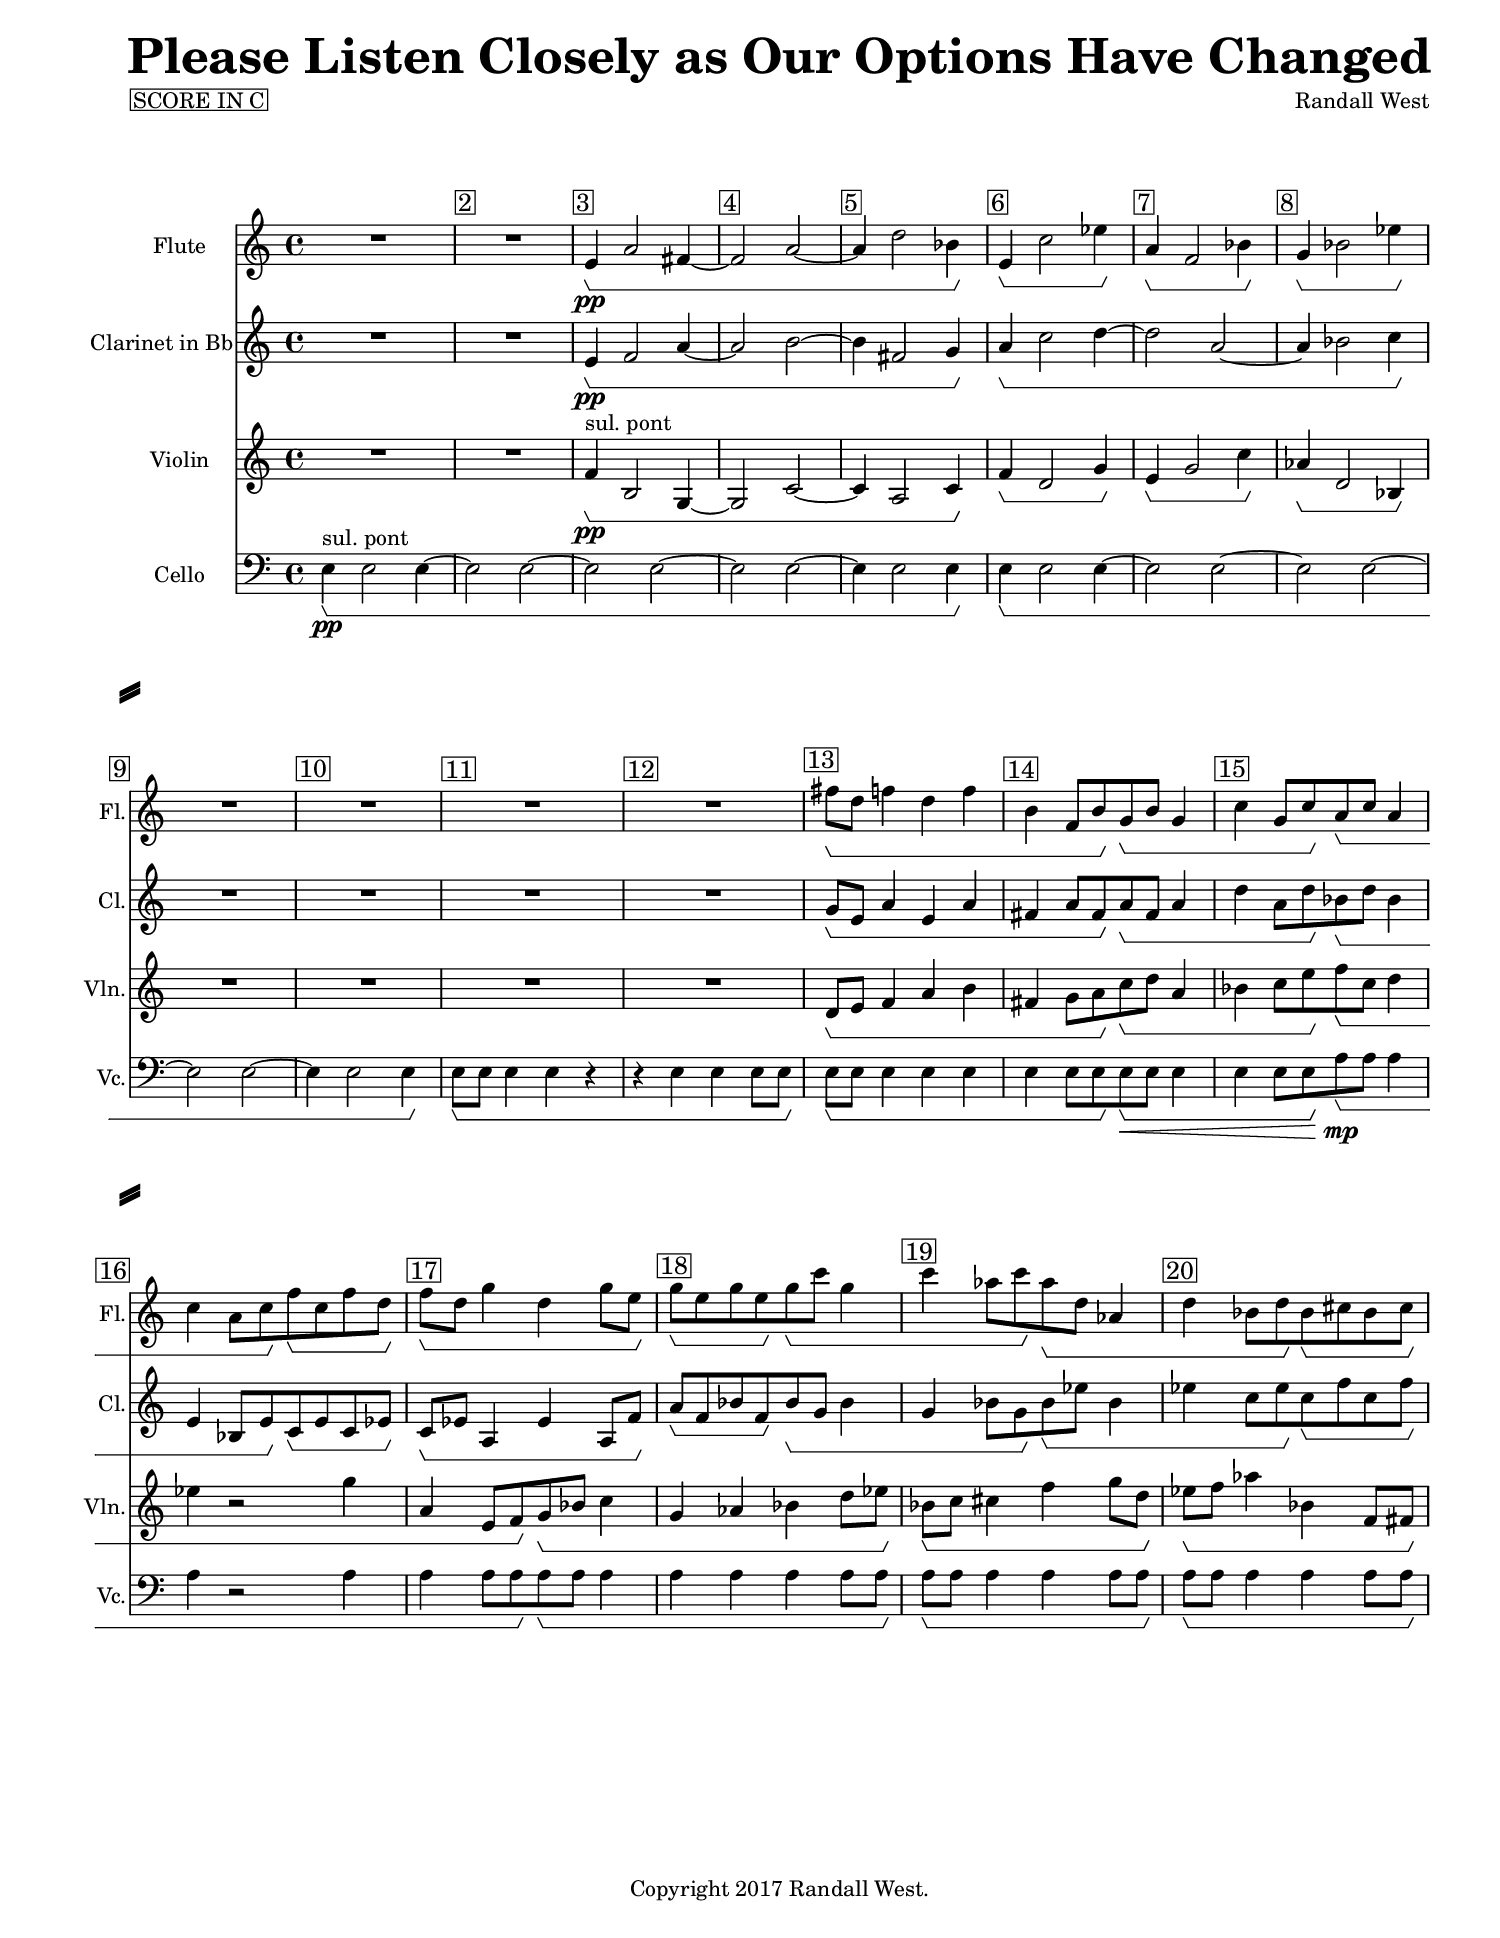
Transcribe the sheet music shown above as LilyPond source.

% 2017-09-14 22:49

\version "2.19.54"
\language "english"

#(set-global-staff-size 19)

\header {
    composer = "Randall West"
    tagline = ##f
    poet = \markup { \box "SCORE IN C" } %HACKY WAY TO GET SCORE IN C IN THERE !!!!!!
    title = \markup {
        \column {
            \center-align {
                \fontsize #3 {
                    "Please Listen Closely as Our Options Have Changed"
                }
            }
        }
    }
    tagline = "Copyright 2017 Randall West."
}

  #(set! paper-alist (cons '("10x13" . (cons (* 10 in) (* 13 in))) paper-alist))

  \paper {
    #(set-paper-size "10x13")
    %#(set-paper-size "letter")
    left-margin = 22\mm
    system-separator-markup = \slashSeparator
    markup-system-spacing = #'(
        (basic-distance . 0)
        (minimum-distance . 0)
        (padding . 8)
        (stretchability . 0)
    )
    system-system-spacing = #'(
        (basic-distance . 12)
        (minimum-distance . 18)
        (padding . 12)
        (stretchability . 20)
    )
}

\layout {
    \set Score.markFormatter = #format-mark-circle-letters 
    \context {        
        \Score
        
        % \remove "Bar_number_engraver"
        \override BarNumber #'break-visibility = #'#(#f #t #t)
        \override BarNumber #'font-size = #1.2
        \override BarNumber  #'stencil = #(make-stencil-boxer 0.1 0.25 ly:text-interface::print)
        
        \override RehearsalMark #'font-size = #6

    }
    \context {
        \Staff \RemoveEmptyStaves
        \override VerticalAxisGroup #'remove-first = ##t % NOTE: comment this out to show staves on first page
        \override Hairpin #'minimum-length = #6
    }
    \context {
        \RhythmicStaff \RemoveEmptyStaves
        \override VerticalAxisGroup #'remove-first = ##t % NOTE: comment this out to show staves on first page
        \override Hairpin #'minimum-length = #6
    }
    % \context {
    %     \Dynamics
    %     \consists #Measure_counter_engraver
    %     \override MeasureCounter.direction = #DOWN
    %     \override MeasureCounter.font-encoding = #'latin1
    %     \override MeasureCounter.font-shape = #'italic
    %     % to control the distance of the Dynamics context from the staff:
    %     \override VerticalAxisGroup.nonstaff-relatedstaff-spacing.padding = #3
    %     \override MeasureCounter.font-size = #1.2
    %     % NOTE... below causes an error... why?
    %     % \override MeasureCounter.stencil = #(make-stencil-boxer 0.1 0.25 ly:text-interface::print)
    % }
}


\header {}

\layout {}

\paper {}

\score {
    \new Score <<
        \context Staff = "Flute" \with {
            \consists Horizontal_bracket_engraver
        } {
            \set Staff.instrumentName = \markup { Flute }
            \set Staff.shortInstrumentName = \markup { Fl. }
            {
                \accidentalStyle modern-cautionary
                {
                    R1 * 2
                }
                e'4 \pp \startGroup
                a'2
                fs'4 ~
                fs'2
                a'2 ~
                a'4
                d''2
                bf'4 \stopGroup
                e'4 \startGroup
                c''2
                ef''4 \stopGroup
                a'4 \startGroup
                f'2
                bf'4 \stopGroup
                g'4 \startGroup
                bf'2
                ef''4 \stopGroup
                {
                    R1 * 4
                }
                fs''8 \startGroup [
                d''8 ]
                f''4
                d''4
                f''4
                b'4
                f'8 [
                b'8 \stopGroup
                g'8 \startGroup
                b'8 ]
                g'4
                c''4
                g'8 [
                c''8 \stopGroup
                a'8 \startGroup
                c''8 ]
                a'4
                c''4
                a'8 [
                c''8 \stopGroup
                f''8 \startGroup
                c''8
                f''8
                d''8 \stopGroup ]
                f''8 \startGroup [
                d''8 ]
                g''4
                d''4
                g''8 [
                e''8 \stopGroup ]
                g''8 \startGroup [
                e''8
                g''8
                e''8 \stopGroup
                g''8 \startGroup
                c'''8 ]
                g''4
                c'''4
                af''8 [
                c'''8 \stopGroup
                af''8 \startGroup
                d''8 ]
                af'4
                d''4
                bf'8 [
                d''8 \stopGroup
                bf'8 \startGroup
                cs''8
                bf'8
                cs''8 \stopGroup ]
            }
        }
        \context Staff = "Clarinet" \with {
            \consists Horizontal_bracket_engraver
        } {
            \set Staff.instrumentName = \markup { "Clarinet in Bb" }
            \set Staff.shortInstrumentName = \markup { Cl. }
            {
                \accidentalStyle modern-cautionary
                {
                    R1 * 2
                }
                e'4 \pp \startGroup
                f'2
                a'4 ~
                a'2
                b'2 ~
                b'4
                fs'2
                g'4 \stopGroup
                a'4 \startGroup
                c''2
                d''4 ~
                d''2
                a'2 ~
                a'4
                bf'2
                c''4 \stopGroup
                {
                    R1 * 4
                }
                g'8 \startGroup [
                e'8 ]
                a'4
                e'4
                a'4
                fs'4
                a'8 [
                fs'8 \stopGroup
                a'8 \startGroup
                fs'8 ]
                a'4
                d''4
                a'8 [
                d''8 \stopGroup
                bf'8 \startGroup
                d''8 ]
                bf'4
                e'4
                bf8 [
                e'8 \stopGroup
                c'8 \startGroup
                e'8
                c'8
                ef'8 \stopGroup ]
                c'8 \startGroup [
                ef'8 ]
                a4
                ef'4
                a8 [
                f'8 \stopGroup ]
                a'8 \startGroup [
                f'8
                bf'8
                f'8 \stopGroup
                bf'8 \startGroup
                g'8 ]
                bf'4
                g'4
                bf'8 [
                g'8 \stopGroup
                bf'8 \startGroup
                ef''8 ]
                bf'4
                ef''4
                c''8 [
                ef''8 \stopGroup
                c''8 \startGroup
                f''8
                c''8
                f''8 \stopGroup ]
            }
        }
        \context Staff = "Violin" \with {
            \consists Horizontal_bracket_engraver
        } {
            \set Staff.instrumentName = \markup { Violin }
            \set Staff.shortInstrumentName = \markup { Vln. }
            {
                \accidentalStyle modern-cautionary
                {
                    R1 * 2
                }
                f'4 \pp \startGroup ^ \markup { "sul. pont" }
                b2
                g4 ~
                g2
                c'2 ~
                c'4
                a2
                c'4 \stopGroup
                f'4 \startGroup
                d'2
                g'4 \stopGroup
                e'4 \startGroup
                g'2
                c''4 \stopGroup
                af'4 \startGroup
                d'2
                bf4 \stopGroup
                {
                    R1 * 4
                }
                d'8 \startGroup [
                e'8 ]
                f'4
                a'4
                b'4
                fs'4
                g'8 [
                a'8 \stopGroup
                c''8 \startGroup
                d''8 ]
                a'4
                bf'4
                c''8 [
                e''8 \stopGroup
                f''8 \startGroup
                c''8 ]
                d''4
                ef''4
                r2
                g''4
                a'4
                e'8 [
                f'8 \stopGroup
                g'8 \startGroup
                bf'8 ]
                c''4
                g'4
                af'4
                bf'4
                d''8 [
                ef''8 \stopGroup ]
                bf'8 \startGroup [
                c''8 ]
                cs''4
                f''4
                g''8 [
                d''8 \stopGroup ]
                ef''8 \startGroup [
                f''8 ]
                af''4
                bf'4
                f'8 [
                fs'8 \stopGroup ]
            }
        }
        \context Staff = "Cello" \with {
            \consists Horizontal_bracket_engraver
        } {
            \set Staff.instrumentName = \markup { Cello }
            \set Staff.shortInstrumentName = \markup { Vc. }
            \clef "bass"
            {
                \accidentalStyle modern-cautionary
                e4 \pp \startGroup ^ \markup { "sul. pont" }
                e2
                e4 ~
                e2
                e2 ~
                e2
                e2 ~
                e2
                e2 ~
                e4
                e2
                e4 \stopGroup
                e4 \startGroup
                e2
                e4 ~
                e2
                e2 ~
                e2
                e2 ~
                e2
                e2 ~
                e4
                e2
                e4 \stopGroup
                e8 \startGroup [
                e8 ]
                e4
                e4
                r4
                r4
                e4
                e4
                e8 [
                e8 \stopGroup ]
                e8 \startGroup [
                e8 ]
                e4
                e4
                e4
                e4
                e8 [
                e8 \stopGroup
                e8 \< \startGroup
                e8 ]
                e4
                e4
                e8 [
                e8 \stopGroup
                a8 \mp \startGroup
                a8 ]
                a4
                a4
                r2
                a4
                a4
                a8 [
                a8 \stopGroup
                a8 \startGroup
                a8 ]
                a4
                a4
                a4
                a4
                a8 [
                a8 \stopGroup ]
                a8 \startGroup [
                a8 ]
                a4
                a4
                a8 [
                a8 \stopGroup ]
                a8 \startGroup [
                a8 ]
                a4
                a4
                a8 [
                a8 \stopGroup ]
            }
        }
    >>
}